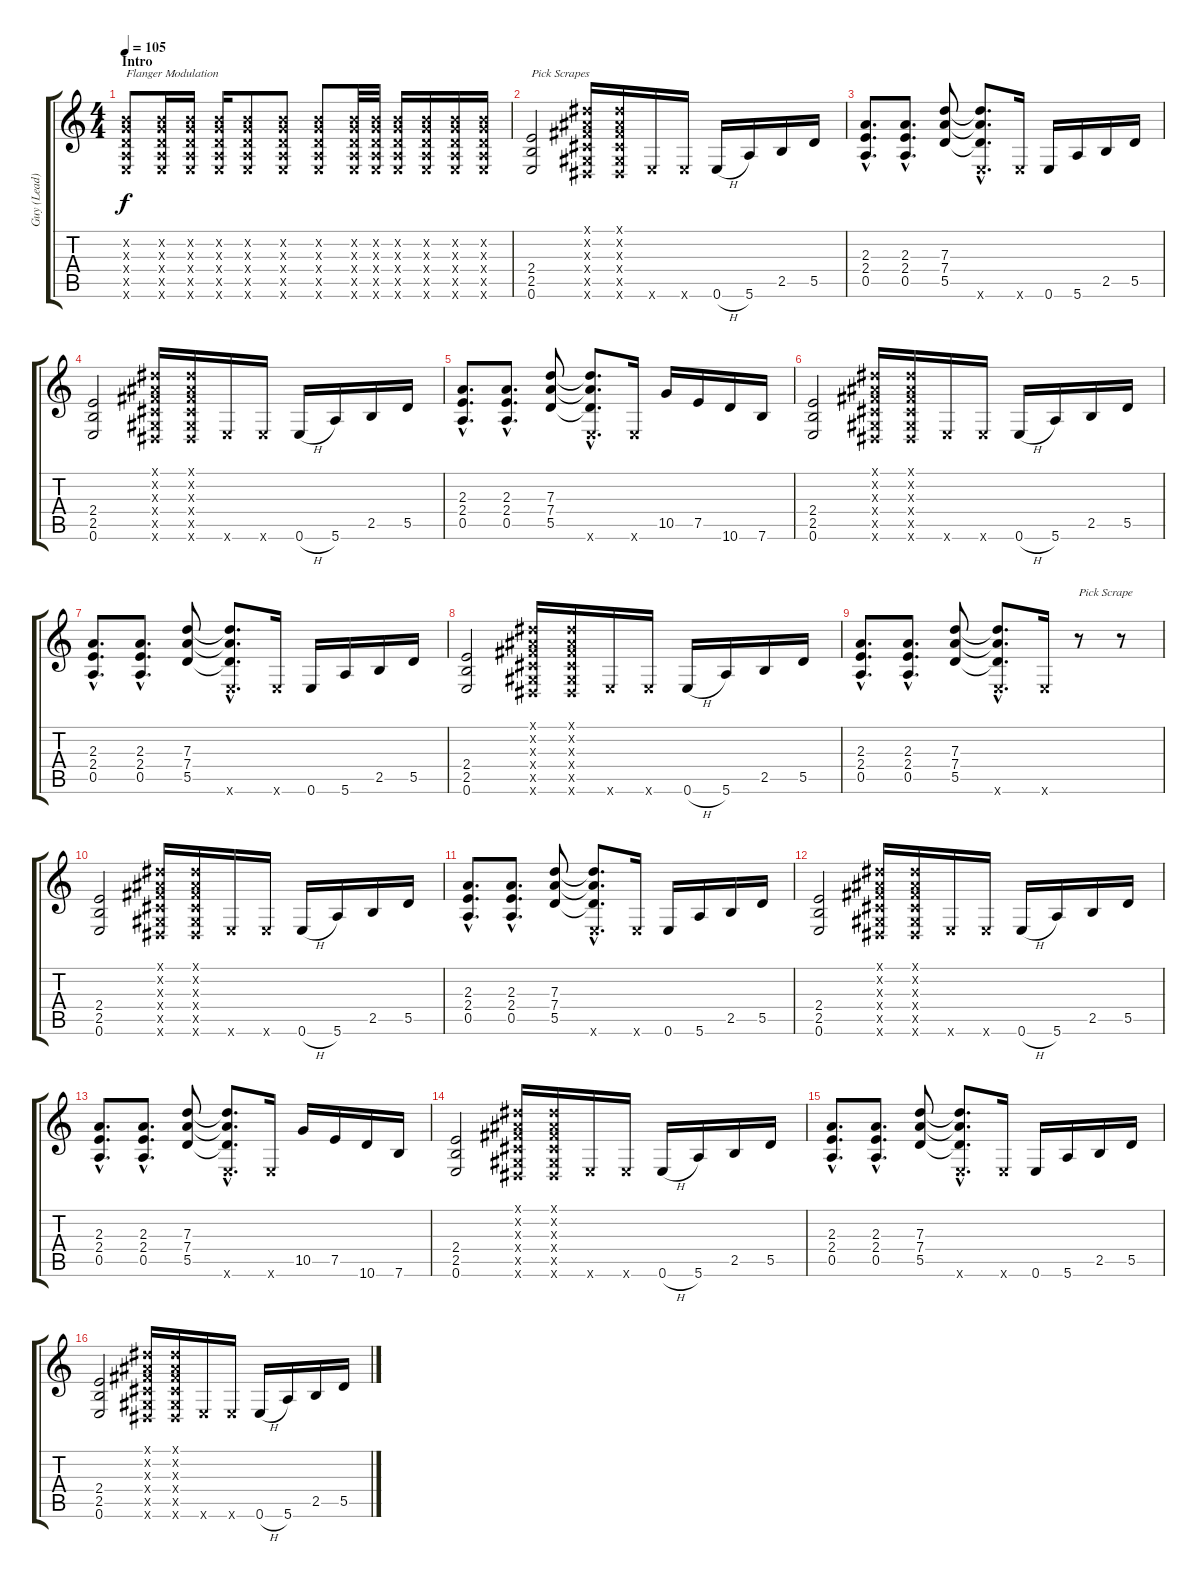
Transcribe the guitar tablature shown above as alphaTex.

\track ("Guy (Lead)" "Guy (Lead)") {instrument distortionguitar}
\staff {score tabs}
\tuning (E4 B3 G3 D3 A2 E2) {hide}
\ts (4 4)
\section ("" "Intro")
\tempo 105
\clef g2
\ks c
(0.2{x} 0.3{x} 0.4{x} 0.5{x} 0.6{x}).8{txt "Flanger Modulation" dy f instrument distortionguitar} (0.2{x} 0.3{x} 0.4{x} 0.5{x} 0.6{x}).16 (0.2{x} 0.3{x} 0.4{x} 0.5{x} 0.6{x}).16 (0.2{x} 0.3{x} 0.4{x} 0.5{x} 0.6{x}).16 (0.2{x} 0.3{x} 0.4{x} 0.5{x} 0.6{x}).8 (0.2{x} 0.3{x} 0.4{x} 0.5{x} 0.6{x}).8 (0.2{x} 0.3{x} 0.4{x} 0.5{x} 0.6{x}).8 (0.2{x} 0.3{x} 0.4{x} 0.5{x} 0.6{x}).32 (0.2{x} 0.3{x} 0.4{x} 0.5{x} 0.6{x}).32 (0.2{x} 0.3{x} 0.4{x} 0.5{x} 0.6{x}).16 (0.2{x} 0.3{x} 0.4{x} 0.5{x} 0.6{x}).16 (0.2{x} 0.3{x} 0.4{x} 0.5{x} 0.6{x}).16 (0.2{x} 0.3{x} 0.4{x} 0.5{x} 0.6{x}).16 |
(2.4 2.5 0.6).2{txt "Pick Scrapes"} (-1.1{x} -1.2{x} -1.3{x} -1.4{x} -1.5{x} -1.6{x}).16 (-1.1{x} -1.2{x} -1.3{x} -1.4{x} -1.5{x} -1.6{x}).16 0.6{x}.16 0.6{x}.16 0.6{h}.16 5.6.16 2.5.16 5.5.16 |
(2.3{hac} 2.4{hac} 0.5{hac}).8{d} (2.3{hac} 2.4{hac} 0.5{hac}).8{d} (7.3 7.4 5.5).8 (7.3{hac t} 7.4{hac t} 5.5{hac t} 0.6{hac x}).8{d} 0.6{x}.16 0.6.16 5.6.16 2.5.16 5.5.16 |
(2.4 2.5 0.6).2 (-1.1{x} -1.2{x} -1.3{x} -1.4{x} -1.5{x} -1.6{x}).16 (-1.1{x} -1.2{x} -1.3{x} -1.4{x} -1.5{x} -1.6{x}).16 0.6{x}.16 0.6{x}.16 0.6{h}.16 5.6.16 2.5.16 5.5.16 |
(2.3{hac} 2.4{hac} 0.5{hac}).8{d} (2.3{hac} 2.4{hac} 0.5{hac}).8{d} (7.3 7.4 5.5).8 (7.3{hac t} 7.4{hac t} 5.5{hac t} 0.6{hac x}).8{d} 0.6{x}.16 10.5.16 7.5.16 10.6.16 7.6.16 |
(2.4 2.5 0.6).2 (-1.1{x} -1.2{x} -1.3{x} -1.4{x} -1.5{x} -1.6{x}).16 (-1.1{x} -1.2{x} -1.3{x} -1.4{x} -1.5{x} -1.6{x}).16 0.6{x}.16 0.6{x}.16 0.6{h}.16 5.6.16 2.5.16 5.5.16 |
(2.3{hac} 2.4{hac} 0.5{hac}).8{d} (2.3{hac} 2.4{hac} 0.5{hac}).8{d} (7.3 7.4 5.5).8 (7.3{hac t} 7.4{hac t} 5.5{hac t} 0.6{hac x}).8{d} 0.6{x}.16 0.6.16 5.6.16 2.5.16 5.5.16 |
(2.4 2.5 0.6).2 (-1.1{x} -1.2{x} -1.3{x} -1.4{x} -1.5{x} -1.6{x}).16 (-1.1{x} -1.2{x} -1.3{x} -1.4{x} -1.5{x} -1.6{x}).16 0.6{x}.16 0.6{x}.16 0.6{h}.16 5.6.16 2.5.16 5.5.16 |
(2.3{hac} 2.4{hac} 0.5{hac}).8{d} (2.3{hac} 2.4{hac} 0.5{hac}).8{d} (7.3 7.4 5.5).8 (7.3{hac t} 7.4{hac t} 5.5{hac t} 0.6{hac x}).8{d} 0.6{x}.16 r.8{txt "Pick Scrape"} r.8 |
(2.4 2.5 0.6).2 (-1.1{x} -1.2{x} -1.3{x} -1.4{x} -1.5{x} -1.6{x}).16 (-1.1{x} -1.2{x} -1.3{x} -1.4{x} -1.5{x} -1.6{x}).16 0.6{x}.16 0.6{x}.16 0.6{h}.16 5.6.16 2.5.16 5.5.16 |
(2.3{hac} 2.4{hac} 0.5{hac}).8{d} (2.3{hac} 2.4{hac} 0.5{hac}).8{d} (7.3 7.4 5.5).8 (7.3{hac t} 7.4{hac t} 5.5{hac t} 0.6{hac x}).8{d} 0.6{x}.16 0.6.16 5.6.16 2.5.16 5.5.16 |
(2.4 2.5 0.6).2 (-1.1{x} -1.2{x} -1.3{x} -1.4{x} -1.5{x} -1.6{x}).16 (-1.1{x} -1.2{x} -1.3{x} -1.4{x} -1.5{x} -1.6{x}).16 0.6{x}.16 0.6{x}.16 0.6{h}.16 5.6.16 2.5.16 5.5.16 |
(2.3{hac} 2.4{hac} 0.5{hac}).8{d} (2.3{hac} 2.4{hac} 0.5{hac}).8{d} (7.3 7.4 5.5).8 (7.3{hac t} 7.4{hac t} 5.5{hac t} 0.6{hac x}).8{d} 0.6{x}.16 10.5.16 7.5.16 10.6.16 7.6.16 |
(2.4 2.5 0.6).2 (-1.1{x} -1.2{x} -1.3{x} -1.4{x} -1.5{x} -1.6{x}).16 (-1.1{x} -1.2{x} -1.3{x} -1.4{x} -1.5{x} -1.6{x}).16 0.6{x}.16 0.6{x}.16 0.6{h}.16 5.6.16 2.5.16 5.5.16 |
(2.3{hac} 2.4{hac} 0.5{hac}).8{d} (2.3{hac} 2.4{hac} 0.5{hac}).8{d} (7.3 7.4 5.5).8 (7.3{hac t} 7.4{hac t} 5.5{hac t} 0.6{hac x}).8{d} 0.6{x}.16 0.6.16 5.6.16 2.5.16 5.5.16 |
(2.4 2.5 0.6).2 (-1.1{x} -1.2{x} -1.3{x} -1.4{x} -1.5{x} -1.6{x}).16 (-1.1{x} -1.2{x} -1.3{x} -1.4{x} -1.5{x} -1.6{x}).16 0.6{x}.16 0.6{x}.16 0.6{h}.16 5.6.16 2.5.16 5.5.16
